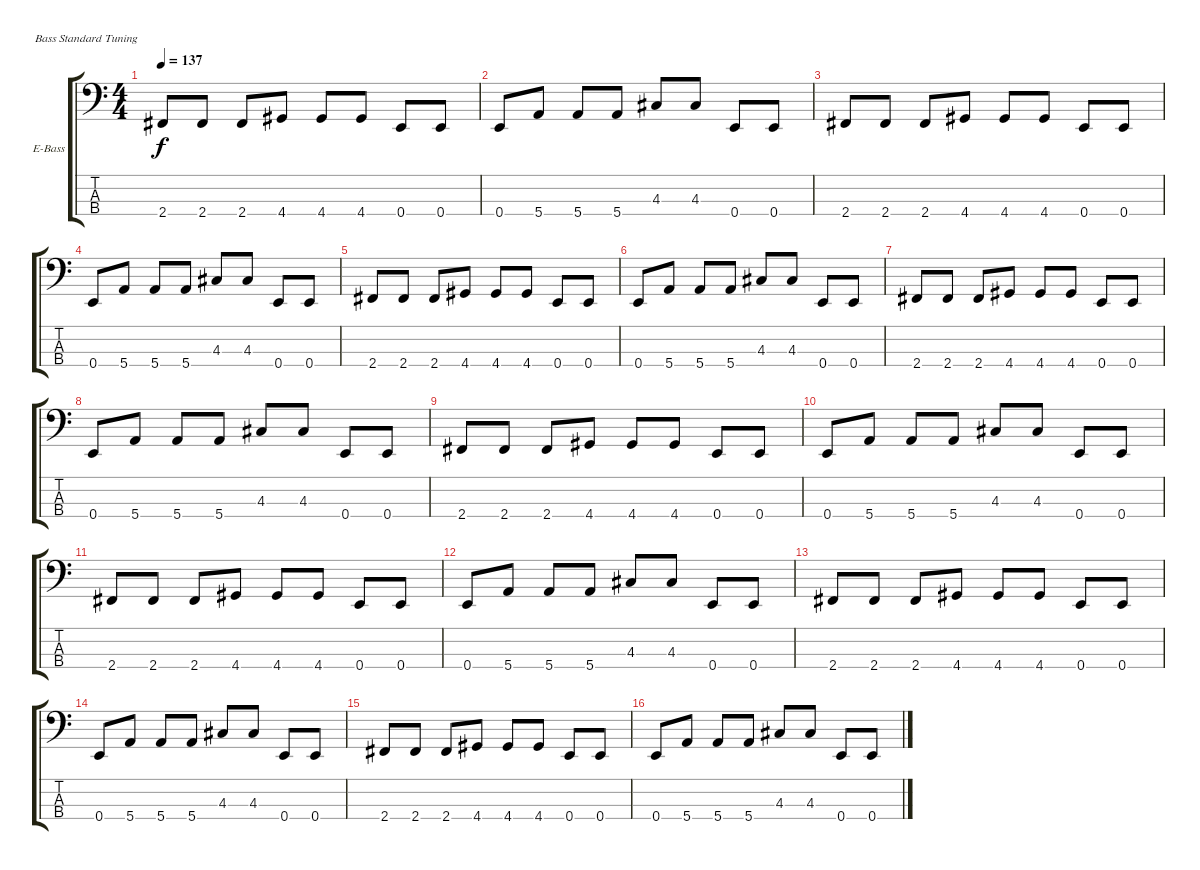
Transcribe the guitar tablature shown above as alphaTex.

\bracketExtendMode groupsimilarinstruments
\firstSystemTrackNameOrientation horizontal
\otherSystemsTrackNameOrientation horizontal
\track ("Scott Roger (Bass)" "E-Bass") {instrument electricbasspick}
\staff {score tabs}
\tuning (G2 D2 A1 E1)
\ts (4 4)
\tempo 137
\clef f4
\ks c
2.4.8{dy f} 2.4.8 2.4.8 4.4.8 4.4.8 4.4.8 0.4.8 0.4.8 |
0.4.8 5.4.8 5.4.8 5.4.8 4.3.8 4.3.8 0.4.8 0.4.8 |
2.4.8 2.4.8 2.4.8 4.4.8 4.4.8 4.4.8 0.4.8 0.4.8 |
0.4.8 5.4.8 5.4.8 5.4.8 4.3.8 4.3.8 0.4.8 0.4.8 |
2.4.8 2.4.8 2.4.8 4.4.8 4.4.8 4.4.8 0.4.8 0.4.8 |
0.4.8 5.4.8 5.4.8 5.4.8 4.3.8 4.3.8 0.4.8 0.4.8 |
2.4.8 2.4.8 2.4.8 4.4.8 4.4.8 4.4.8 0.4.8 0.4.8 |
0.4.8 5.4.8 5.4.8 5.4.8 4.3.8 4.3.8 0.4.8 0.4.8 |
2.4.8 2.4.8 2.4.8 4.4.8 4.4.8 4.4.8 0.4.8 0.4.8 |
0.4.8 5.4.8 5.4.8 5.4.8 4.3.8 4.3.8 0.4.8 0.4.8 |
2.4.8 2.4.8 2.4.8 4.4.8 4.4.8 4.4.8 0.4.8 0.4.8 |
0.4.8 5.4.8 5.4.8 5.4.8 4.3.8 4.3.8 0.4.8 0.4.8 |
2.4.8 2.4.8 2.4.8 4.4.8 4.4.8 4.4.8 0.4.8 0.4.8 |
0.4.8 5.4.8 5.4.8 5.4.8 4.3.8 4.3.8 0.4.8 0.4.8 |
2.4.8 2.4.8 2.4.8 4.4.8 4.4.8 4.4.8 0.4.8 0.4.8 |
0.4.8 5.4.8 5.4.8 5.4.8 4.3.8 4.3.8 0.4.8 0.4.8
